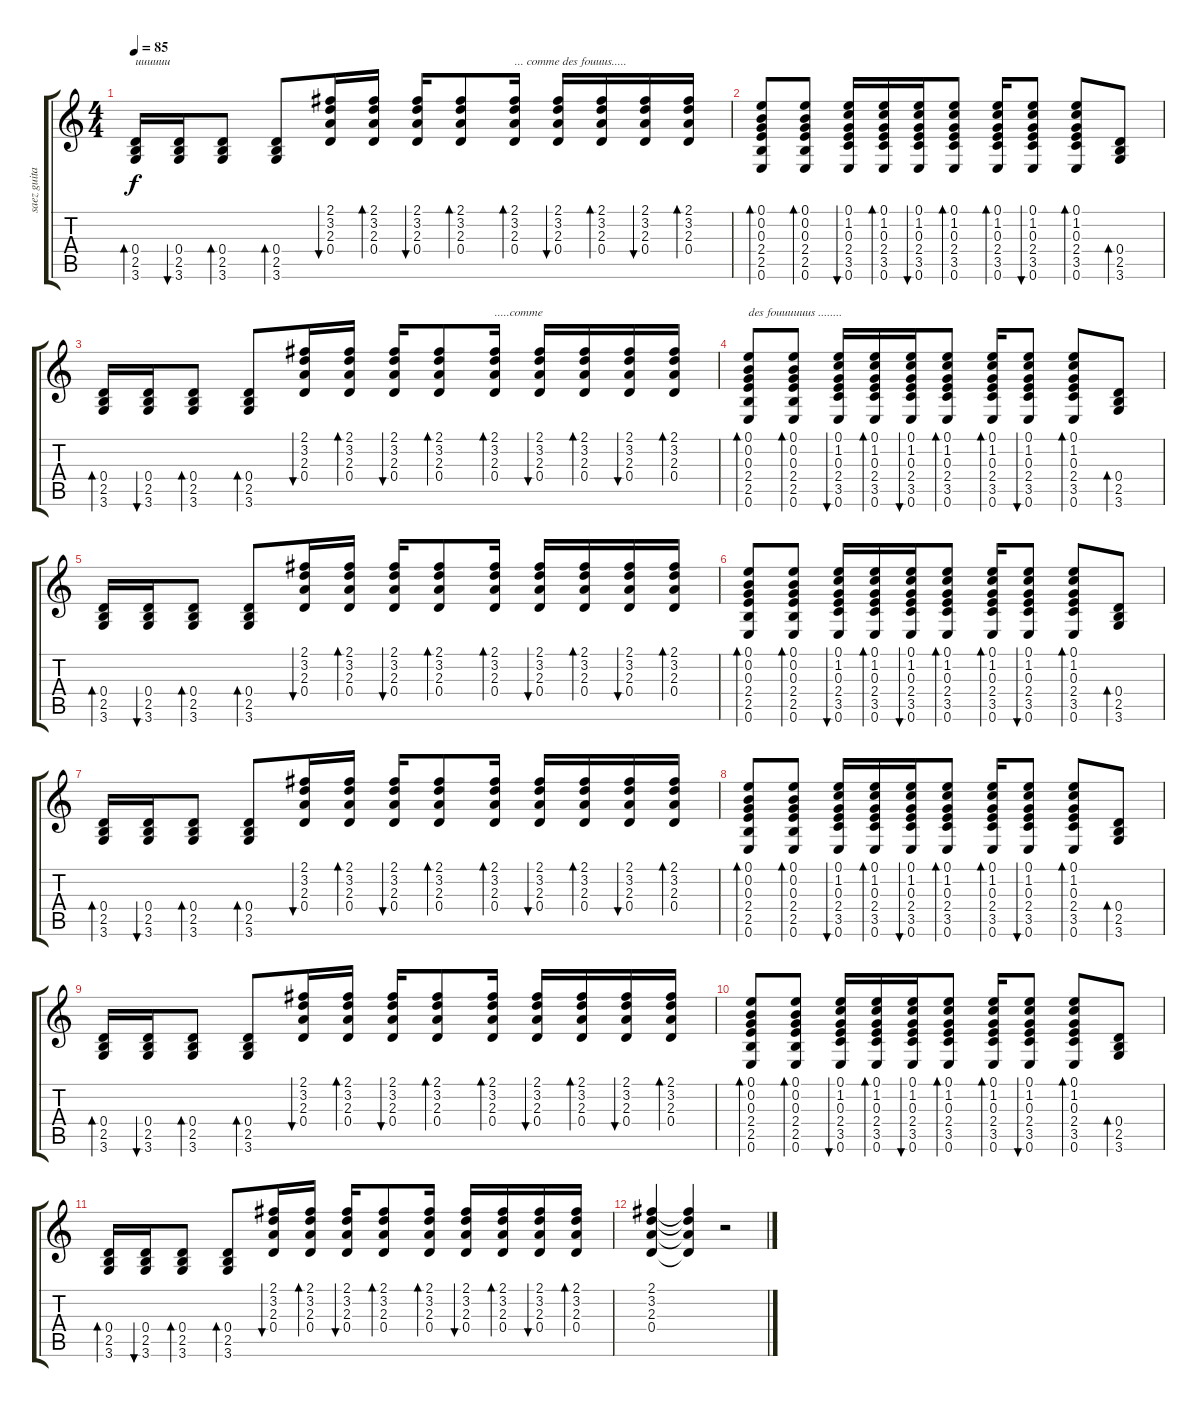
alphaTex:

\track ("saez guitare" "saez guita") {instrument acousticguitarsteel}
\staff {score tabs}
\tuning (E4 B3 G3 D3 A2 E2) {hide}
\ts (4 4)
\tempo 85
\clef g2
\ks c
(0.4 2.5 3.6).16{bd 30 txt "uuuuuu" dy f} (0.4 2.5 3.6).16{bu 30} (0.4 2.5 3.6).8{bd 30} (0.4 2.5 3.6).8{bd 30} (2.1 3.2 2.3 0.4).16{bu 30} (2.1 3.2 2.3 0.4).16{bd 30} (2.1 3.2 2.3 0.4).16{bu 30} (2.1 3.2 2.3 0.4).8{bd 30} (2.1 3.2 2.3 0.4).16{bd 30 txt "... comme des fouuus....."} (2.1 3.2 2.3 0.4).16{bu 30} (2.1 3.2 2.3 0.4).16{bd 30} (2.1 3.2 2.3 0.4).16{bu 30} (2.1 3.2 2.3 0.4).16{bd 30} |
(0.1 0.2 0.3 2.4 2.5 0.6).8{bd 30} (0.1 0.2 0.3 2.4 2.5 0.6).8{bd 30} (0.1 1.2 0.3 2.4 3.5 0.6).16{bu 30} (0.1 1.2 0.3 2.4 3.5 0.6).16{bd 30} (0.1 1.2 0.3 2.4 3.5 0.6).16{bu 30} (0.1 1.2 0.3 2.4 3.5 0.6).8{bd 30} (0.1 1.2 0.3 2.4 3.5 0.6).16{bd 30} (0.1 1.2 0.3 2.4 3.5 0.6).8{bu 30} (0.1 1.2 0.3 2.4 3.5 0.6).8{bd 30} (0.4 2.5 3.6).8{bd 30} |
(0.4 2.5 3.6).16{bd 30} (0.4 2.5 3.6).16{bu 30} (0.4 2.5 3.6).8{bd 30} (0.4 2.5 3.6).8{bd 30} (2.1 3.2 2.3 0.4).16{bu 30} (2.1 3.2 2.3 0.4).16{bd 30} (2.1 3.2 2.3 0.4).16{bu 30} (2.1 3.2 2.3 0.4).8{bd 30} (2.1 3.2 2.3 0.4).16{bd 30 txt ".....comme"} (2.1 3.2 2.3 0.4).16{bu 30} (2.1 3.2 2.3 0.4).16{bd 30} (2.1 3.2 2.3 0.4).16{bu 30} (2.1 3.2 2.3 0.4).16{bd 30} |
(0.1 0.2 0.3 2.4 2.5 0.6).8{bd 30 txt "des fouuuuuus ........"} (0.1 0.2 0.3 2.4 2.5 0.6).8{bd 30} (0.1 1.2 0.3 2.4 3.5 0.6).16{bu 30} (0.1 1.2 0.3 2.4 3.5 0.6).16{bd 30} (0.1 1.2 0.3 2.4 3.5 0.6).16{bu 30} (0.1 1.2 0.3 2.4 3.5 0.6).8{bd 30} (0.1 1.2 0.3 2.4 3.5 0.6).16{bd 30} (0.1 1.2 0.3 2.4 3.5 0.6).8{bu 30} (0.1 1.2 0.3 2.4 3.5 0.6).8{bd 30} (0.4 2.5 3.6).8{bd 30} |
(0.4 2.5 3.6).16{bd 30} (0.4 2.5 3.6).16{bu 30} (0.4 2.5 3.6).8{bd 30} (0.4 2.5 3.6).8{bd 30} (2.1 3.2 2.3 0.4).16{bu 30} (2.1 3.2 2.3 0.4).16{bd 30} (2.1 3.2 2.3 0.4).16{bu 30} (2.1 3.2 2.3 0.4).8{bd 30} (2.1 3.2 2.3 0.4).16{bd 30} (2.1 3.2 2.3 0.4).16{bu 30} (2.1 3.2 2.3 0.4).16{bd 30} (2.1 3.2 2.3 0.4).16{bu 30} (2.1 3.2 2.3 0.4).16{bd 30} |
(0.1 0.2 0.3 2.4 2.5 0.6).8{bd 30 volume 10} (0.1 0.2 0.3 2.4 2.5 0.6).8{bd 30} (0.1 1.2 0.3 2.4 3.5 0.6).16{bu 30} (0.1 1.2 0.3 2.4 3.5 0.6).16{bd 30} (0.1 1.2 0.3 2.4 3.5 0.6).16{bu 30} (0.1 1.2 0.3 2.4 3.5 0.6).8{bd 30} (0.1 1.2 0.3 2.4 3.5 0.6).16{bd 30} (0.1 1.2 0.3 2.4 3.5 0.6).8{bu 30} (0.1 1.2 0.3 2.4 3.5 0.6).8{bd 30} (0.4 2.5 3.6).8{bd 30} |
(0.4 2.5 3.6).16{bd 30} (0.4 2.5 3.6).16{bu 30} (0.4 2.5 3.6).8{bd 30} (0.4 2.5 3.6).8{bd 30} (2.1 3.2 2.3 0.4).16{bu 30} (2.1 3.2 2.3 0.4).16{bd 30} (2.1 3.2 2.3 0.4).16{bu 30} (2.1 3.2 2.3 0.4).8{bd 30} (2.1 3.2 2.3 0.4).16{bd 30} (2.1 3.2 2.3 0.4).16{bu 30} (2.1 3.2 2.3 0.4).16{bd 30} (2.1 3.2 2.3 0.4).16{bu 30} (2.1 3.2 2.3 0.4).16{bd 30} |
(0.1 0.2 0.3 2.4 2.5 0.6).8{bd 30 volume 8} (0.1 0.2 0.3 2.4 2.5 0.6).8{bd 30} (0.1 1.2 0.3 2.4 3.5 0.6).16{bu 30} (0.1 1.2 0.3 2.4 3.5 0.6).16{bd 30} (0.1 1.2 0.3 2.4 3.5 0.6).16{bu 30} (0.1 1.2 0.3 2.4 3.5 0.6).8{bd 30} (0.1 1.2 0.3 2.4 3.5 0.6).16{bd 30} (0.1 1.2 0.3 2.4 3.5 0.6).8{bu 30} (0.1 1.2 0.3 2.4 3.5 0.6).8{bd 30} (0.4 2.5 3.6).8{bd 30} |
(0.4 2.5 3.6).16{bd 30 volume 7} (0.4 2.5 3.6).16{bu 30} (0.4 2.5 3.6).8{bd 30} (0.4 2.5 3.6).8{bd 30} (2.1 3.2 2.3 0.4).16{bu 30} (2.1 3.2 2.3 0.4).16{bd 30} (2.1 3.2 2.3 0.4).16{bu 30} (2.1 3.2 2.3 0.4).8{bd 30} (2.1 3.2 2.3 0.4).16{bd 30} (2.1 3.2 2.3 0.4).16{bu 30} (2.1 3.2 2.3 0.4).16{bd 30} (2.1 3.2 2.3 0.4).16{bu 30} (2.1 3.2 2.3 0.4).16{bd 30} |
(0.1 0.2 0.3 2.4 2.5 0.6).8{bd 30 volume 6} (0.1 0.2 0.3 2.4 2.5 0.6).8{bd 30} (0.1 1.2 0.3 2.4 3.5 0.6).16{bu 30} (0.1 1.2 0.3 2.4 3.5 0.6).16{bd 30} (0.1 1.2 0.3 2.4 3.5 0.6).16{bu 30} (0.1 1.2 0.3 2.4 3.5 0.6).8{bd 30} (0.1 1.2 0.3 2.4 3.5 0.6).16{bd 30} (0.1 1.2 0.3 2.4 3.5 0.6).8{bu 30} (0.1 1.2 0.3 2.4 3.5 0.6).8{bd 30 volume 5} (0.4 2.5 3.6).8{bd 30} |
(0.4 2.5 3.6).16{bd 30} (0.4 2.5 3.6).16{bu 30} (0.4 2.5 3.6).8{bd 30} (0.4 2.5 3.6).8{bd 30} (2.1 3.2 2.3 0.4).16{bu 30 volume 3} (2.1 3.2 2.3 0.4).16{bd 30} (2.1 3.2 2.3 0.4).16{bu 30} (2.1 3.2 2.3 0.4).8{bd 30} (2.1 3.2 2.3 0.4).16{bd 30} (2.1 3.2 2.3 0.4).16{bu 30} (2.1 3.2 2.3 0.4).16{bd 30 volume 2} (2.1 3.2 2.3 0.4).16{bu 30} (2.1 3.2 2.3 0.4).16{bd 30} |
(2.1 3.2 2.3 0.4).4 (2.1{t} 3.2{t} 2.3{t} 0.4{t}).4 r.2
